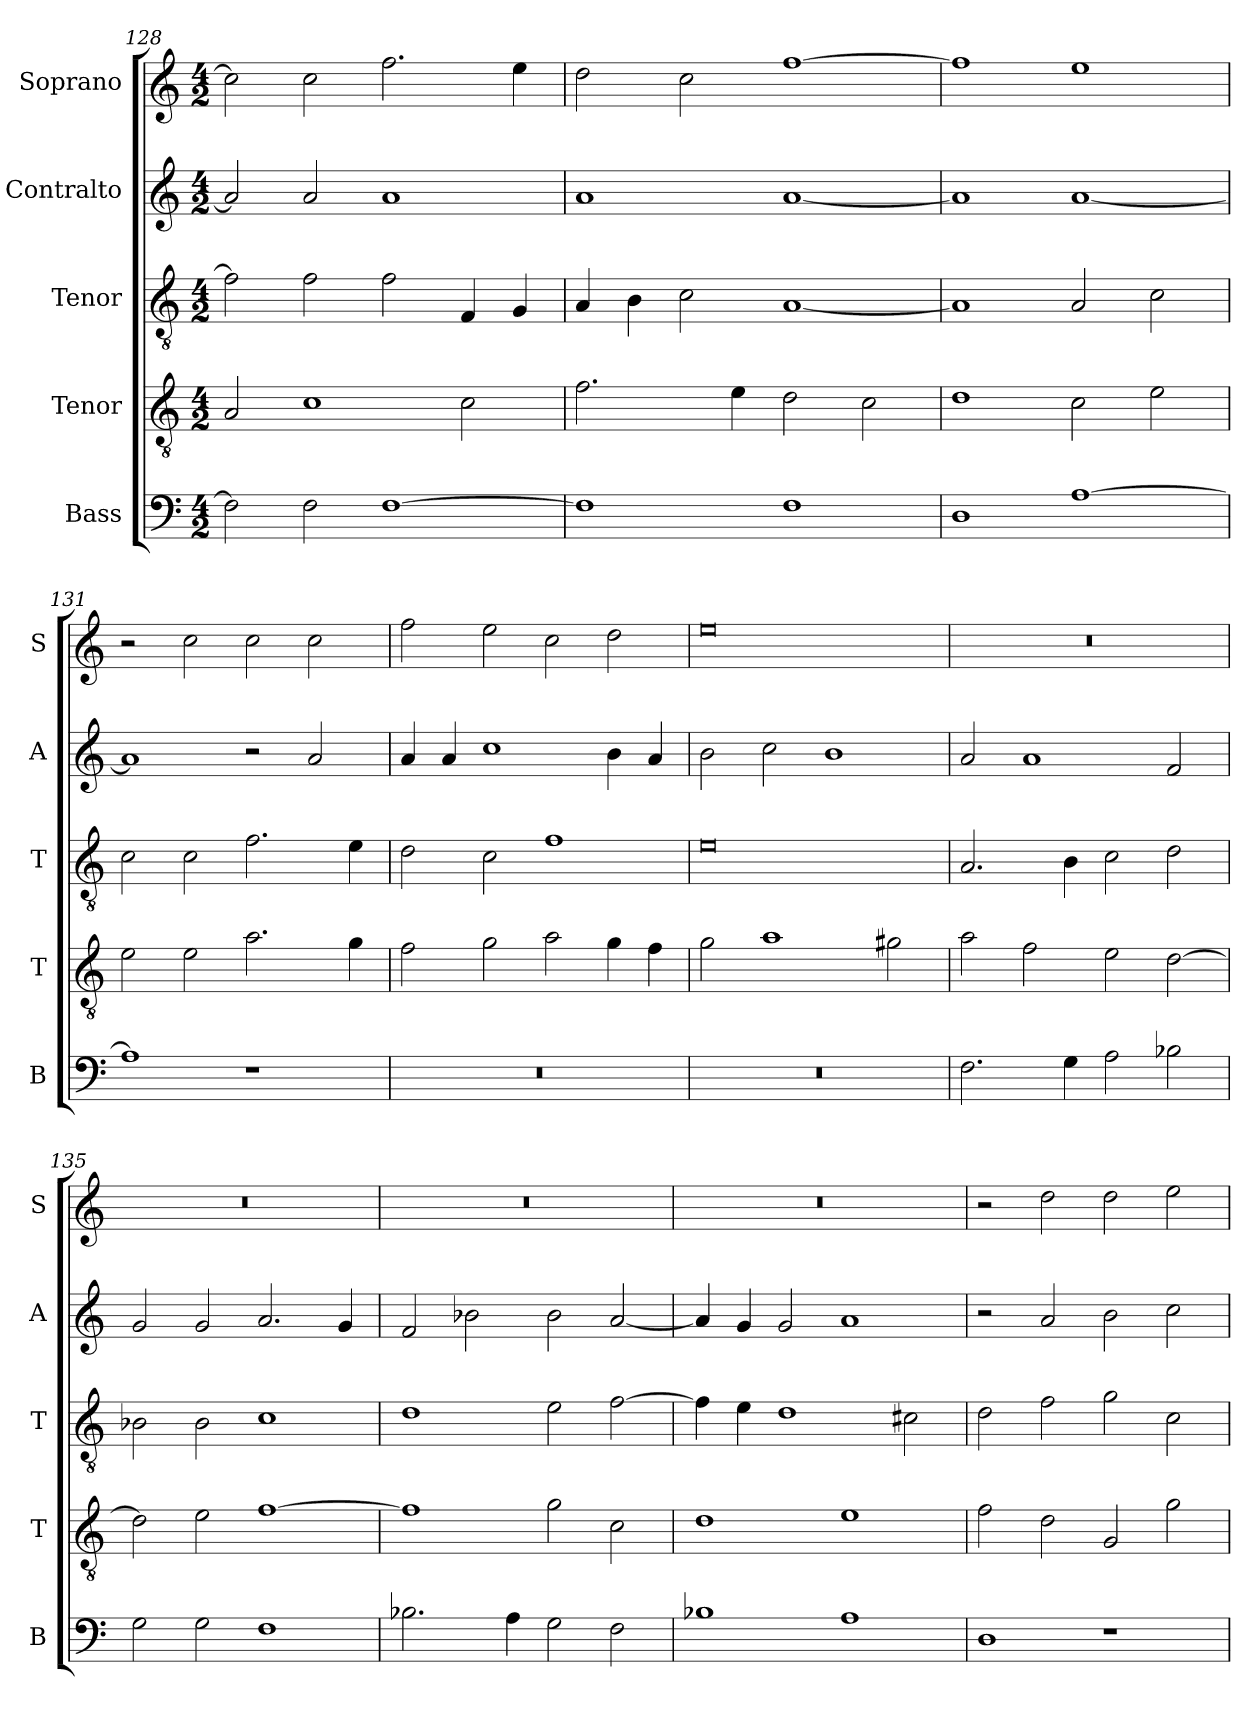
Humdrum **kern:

**kern	**kern	**kern	**kern	**kern
*part5	*part4	*part3	*part2	*part1
*staff5	*staff4	*staff3	*staff2	*staff1
*I"Bass	*I"Tenor	*I"Tenor	*I"Contralto	*I"Soprano
*I'B	*I'T	*I'T	*I'A	*I'S
*clefF4	*clefGv2	*clefGv2	*clefG2	*clefG2
*k[]	*k[]	*k[]	*k[]	*k[]
*C:ion	*C:ion	*C:ion	*C:ion	*C:ion
*M4/2	*M4/2	*M4/2	*M4/2	*M4/2
=128	=128	=128	=128	=128
2F]	2A	2f]	2a]	2cc]
2F	1c	2f	2a	2cc
[1F	.	2f	1a	2.ff
.	2c	4F	.	.
.	.	4G	.	4ee
=129	=129	=129	=129	=129
1F]	2.f	4A	1a	2dd
.	.	4B	.	.
.	.	2c	.	2cc
.	4e	.	.	.
1F	2d	[1A	[1a	[1ff
.	2c	.	.	.
=130	=130	=130	=130	=130
1D	1d	1A]	1a]	1ff]
[1A	2c	2A	[1a	1ee
.	2e	2c	.	.
=131	=131	=131	=131	=131
1A]	2e	2c	1a]	2r
.	2e	2c	.	2cc
1r	2.a	2.f	2r	2cc
.	.	.	2a	2cc
.	4g	4e	.	.
=132	=132	=132	=132	=132
0r	2f	2d	4a	2ff
.	.	.	4a	.
.	2g	2c	1cc	2ee
.	2a	1f	.	2cc
.	4g	.	4b	2dd
.	4f	.	4a	.
=133	=133	=133	=133	=133
0r	2g	0e	2b	0ee
.	1a	.	2cc	.
.	.	.	1b	.
.	2g#X	.	.	.
=134	=134	=134	=134	=134
2.F	2a	2.A	2a	0r
.	2f	.	1a	.
4G	.	4B	.	.
2A	2e	2c	.	.
2B-X	[2d	2d	2f	.
=135	=135	=135	=135	=135
2G	2d]	2B-X	2g	0r
2G	2e	2B-	2g	.
1F	[1f	1c	2.a	.
.	.	.	4g	.
=136	=136	=136	=136	=136
2.B-X	1f]	1d	2f	0r
.	.	.	2b-X	.
4A	.	.	.	.
2G	2g	2e	2b-	.
2F	2c	[2f	[2a	.
=137	=137	=137	=137	=137
1B-X	1d	4f]	4a]	0r
.	.	4e	4g	.
.	.	1d	2g	.
1A	1e	.	1a	.
.	.	2c#X	.	.
=138	=138	=138	=138	=138
1D	2f	2d	2r	2r
.	2d	2f	2a	2dd
1r	2G	2g	2b	2dd
.	2g	2c	2cc	2ee
=	=	=	=	=
*-	*-	*-	*-	*-
